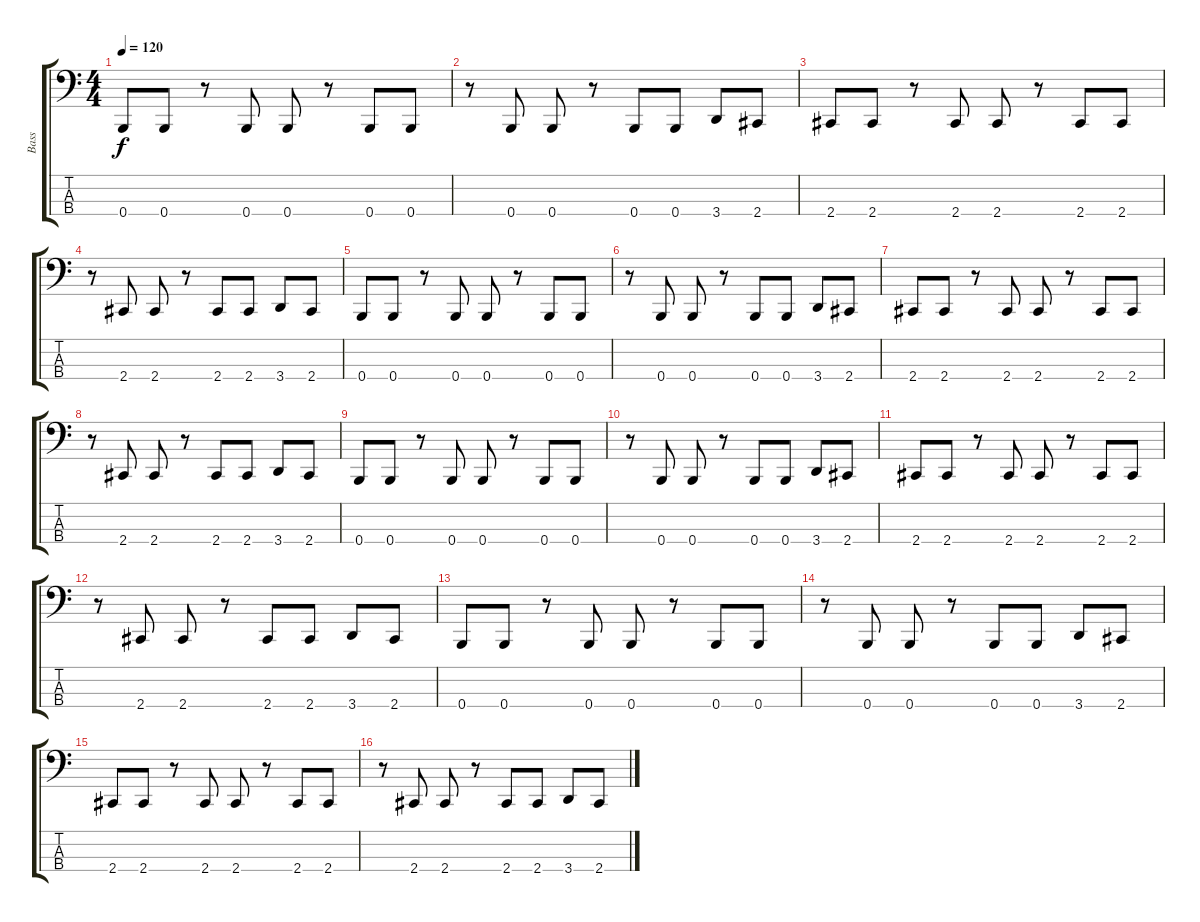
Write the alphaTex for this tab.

\track ("Bass" "Bass") {instrument electricbassfinger}
\staff {score tabs}
\tuning (D2 A1 E1 B0) {hide}
\ts (4 4)
\tempo 120
\clef f4
\ks c
0.4.8{dy f} 0.4.8 r.8 0.4.8 0.4.8 r.8 0.4.8 0.4.8 |
r.8 0.4.8 0.4.8 r.8 0.4.8 0.4.8 3.4.8 2.4.8 |
2.4.8 2.4.8 r.8 2.4.8 2.4.8 r.8 2.4.8 2.4.8 |
r.8 2.4.8 2.4.8 r.8 2.4.8 2.4.8 3.4.8 2.4.8 |
0.4.8 0.4.8 r.8 0.4.8 0.4.8 r.8 0.4.8 0.4.8 |
r.8 0.4.8 0.4.8 r.8 0.4.8 0.4.8 3.4.8 2.4.8 |
2.4.8 2.4.8 r.8 2.4.8 2.4.8 r.8 2.4.8 2.4.8 |
r.8 2.4.8 2.4.8 r.8 2.4.8 2.4.8 3.4.8 2.4.8 |
0.4.8 0.4.8 r.8 0.4.8 0.4.8 r.8 0.4.8 0.4.8 |
r.8 0.4.8 0.4.8 r.8 0.4.8 0.4.8 3.4.8 2.4.8 |
2.4.8 2.4.8 r.8 2.4.8 2.4.8 r.8 2.4.8 2.4.8 |
r.8 2.4.8 2.4.8 r.8 2.4.8 2.4.8 3.4.8 2.4.8 |
0.4.8 0.4.8 r.8 0.4.8 0.4.8 r.8 0.4.8 0.4.8 |
r.8 0.4.8 0.4.8 r.8 0.4.8 0.4.8 3.4.8 2.4.8 |
2.4.8 2.4.8 r.8 2.4.8 2.4.8 r.8 2.4.8 2.4.8 |
r.8 2.4.8 2.4.8 r.8 2.4.8 2.4.8 3.4.8 2.4.8
